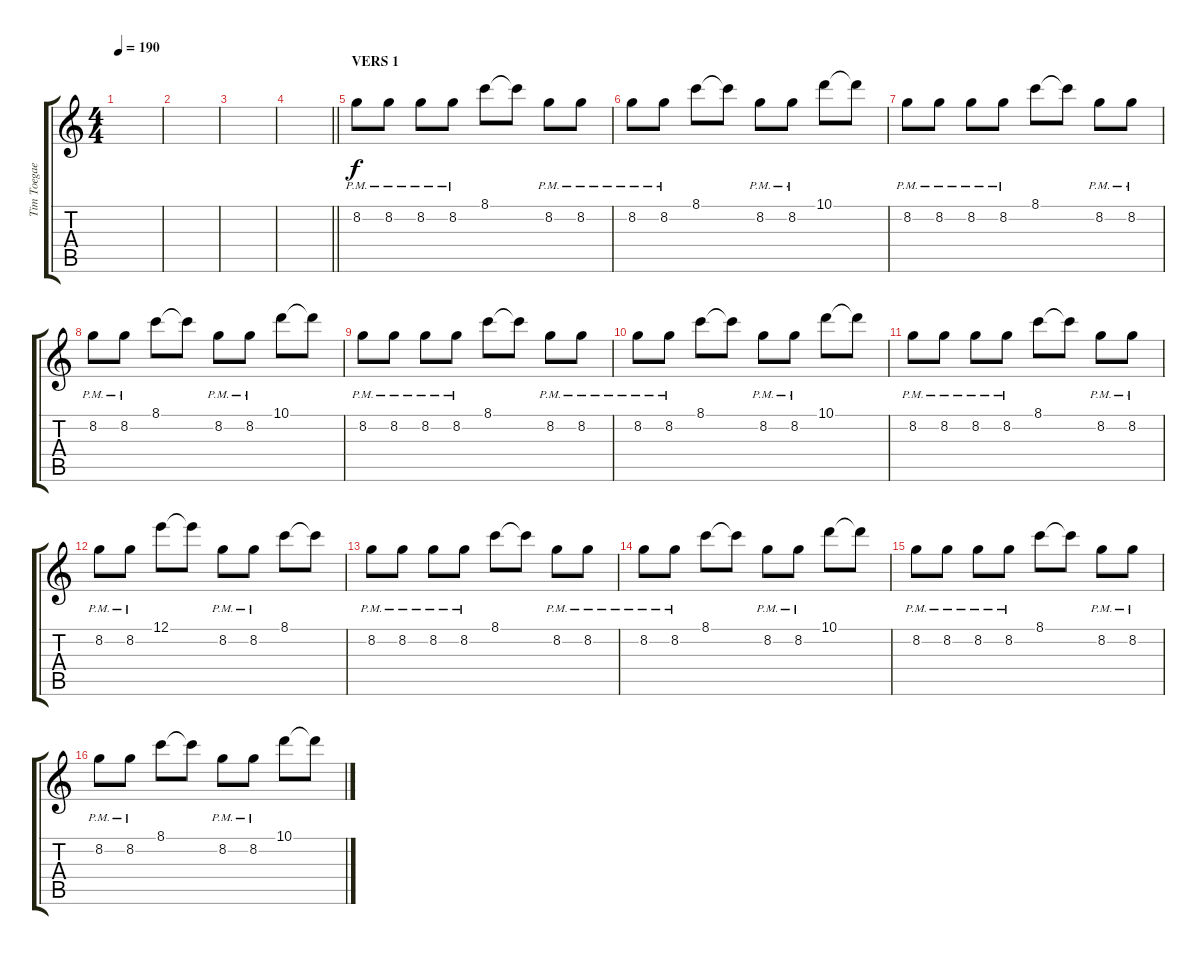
\track ("Tim Toegaert" "Tim Toegae") {instrument distortionguitar}
\staff {score tabs}
\tuning (E4 B3 G3 D3 A2 E2) {hide}
\ts (4 4)
\tempo 190
\clef g2
\ks c
|
|
|
\barLineRight lightlight
|
\section ("" "VERS 1")
8.2{pm}.8 8.2{pm}.8 8.2{pm}.8 8.2{pm}.8 8.1.8 8.1{t}.8 8.2{pm}.8 8.2{pm}.8 |
8.2{pm}.8 8.2{pm}.8 8.1.8 8.1{t}.8 8.2{pm}.8 8.2{pm}.8 10.1.8 10.1{t}.8 |
8.2{pm}.8 8.2{pm}.8 8.2{pm}.8 8.2{pm}.8 8.1.8 8.1{t}.8 8.2{pm}.8 8.2{pm}.8 |
8.2{pm}.8 8.2{pm}.8 8.1.8 8.1{t}.8 8.2{pm}.8 8.2{pm}.8 10.1.8 10.1{t}.8 |
8.2{pm}.8 8.2{pm}.8 8.2{pm}.8 8.2{pm}.8 8.1.8 8.1{t}.8 8.2{pm}.8 8.2{pm}.8 |
8.2{pm}.8 8.2{pm}.8 8.1.8 8.1{t}.8 8.2{pm}.8 8.2{pm}.8 10.1.8 10.1{t}.8 |
8.2{pm}.8 8.2{pm}.8 8.2{pm}.8 8.2{pm}.8 8.1.8 8.1{t}.8 8.2{pm}.8 8.2{pm}.8 |
8.2{pm}.8 8.2{pm}.8 12.1.8 12.1{t}.8 8.2{pm}.8 8.2{pm}.8 8.1.8 8.1{t}.8 |
8.2{pm}.8 8.2{pm}.8 8.2{pm}.8 8.2{pm}.8 8.1.8 8.1{t}.8 8.2{pm}.8 8.2{pm}.8 |
8.2{pm}.8 8.2{pm}.8 8.1.8 8.1{t}.8 8.2{pm}.8 8.2{pm}.8 10.1.8 10.1{t}.8 |
8.2{pm}.8 8.2{pm}.8 8.2{pm}.8 8.2{pm}.8 8.1.8 8.1{t}.8 8.2{pm}.8 8.2{pm}.8 |
8.2{pm}.8 8.2{pm}.8 8.1.8 8.1{t}.8 8.2{pm}.8 8.2{pm}.8 10.1.8 10.1{t}.8
